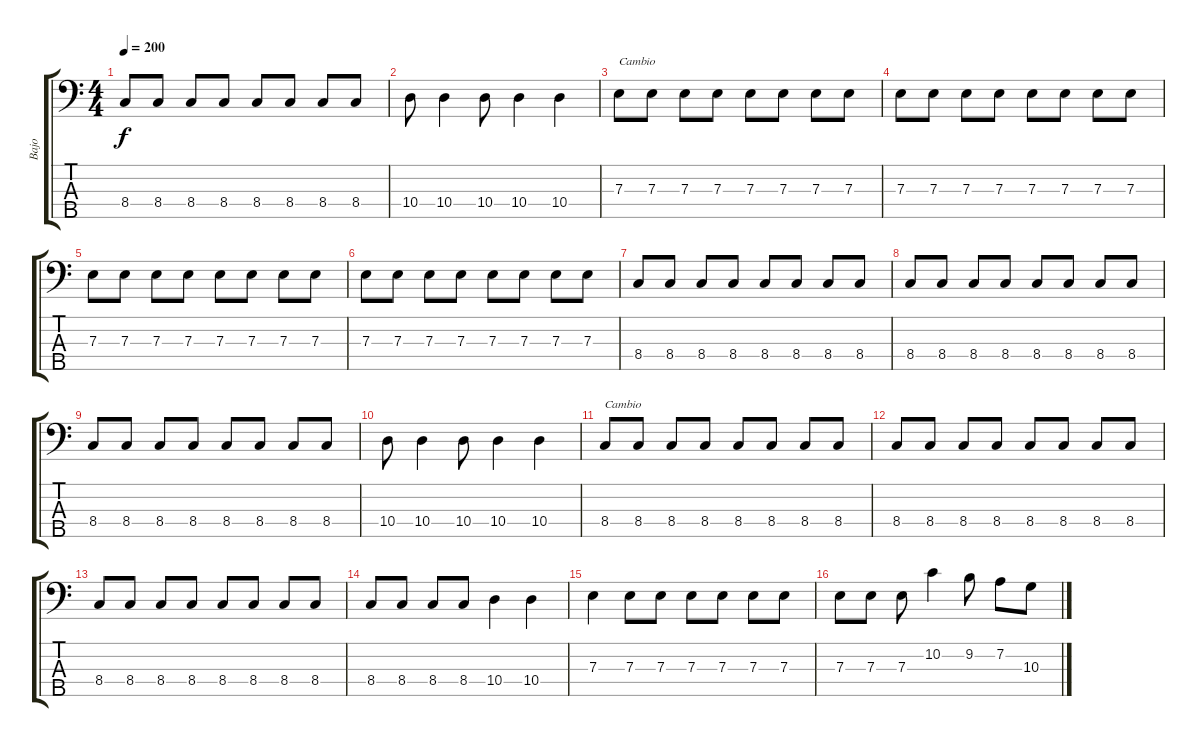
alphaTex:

\track ("Bajo " "Bajo ") {instrument electricbassfinger}
\staff {score tabs}
\tuning (G2 D2 A1 E1 B0) {hide}
\ts (4 4)
\tempo 200
\clef f4
\ks c
8.4.8{dy f} 8.4.8 8.4.8 8.4.8 8.4.8 8.4.8 8.4.8 8.4.8 |
10.4.8 10.4.4 10.4.8 10.4.4 10.4.4 |
7.3.8{txt "Cambio"} 7.3.8 7.3.8 7.3.8 7.3.8 7.3.8 7.3.8 7.3.8 |
7.3.8 7.3.8 7.3.8 7.3.8 7.3.8 7.3.8 7.3.8 7.3.8 |
7.3.8 7.3.8 7.3.8 7.3.8 7.3.8 7.3.8 7.3.8 7.3.8 |
7.3.8 7.3.8 7.3.8 7.3.8 7.3.8 7.3.8 7.3.8 7.3.8 |
8.4.8 8.4.8 8.4.8 8.4.8 8.4.8 8.4.8 8.4.8 8.4.8 |
8.4.8 8.4.8 8.4.8 8.4.8 8.4.8 8.4.8 8.4.8 8.4.8 |
8.4.8 8.4.8 8.4.8 8.4.8 8.4.8 8.4.8 8.4.8 8.4.8 |
10.4.8 10.4.4 10.4.8 10.4.4 10.4.4 |
8.4.8{txt "Cambio"} 8.4.8 8.4.8 8.4.8 8.4.8 8.4.8 8.4.8 8.4.8 |
8.4.8 8.4.8 8.4.8 8.4.8 8.4.8 8.4.8 8.4.8 8.4.8 |
8.4.8 8.4.8 8.4.8 8.4.8 8.4.8 8.4.8 8.4.8 8.4.8 |
8.4.8 8.4.8 8.4.8 8.4.8 10.4.4 10.4.4 |
7.3.4 7.3.8 7.3.8 7.3.8 7.3.8 7.3.8 7.3.8 |
7.3.8 7.3.8 7.3.8 10.2.4 9.2.8 7.2.8 10.3.8
